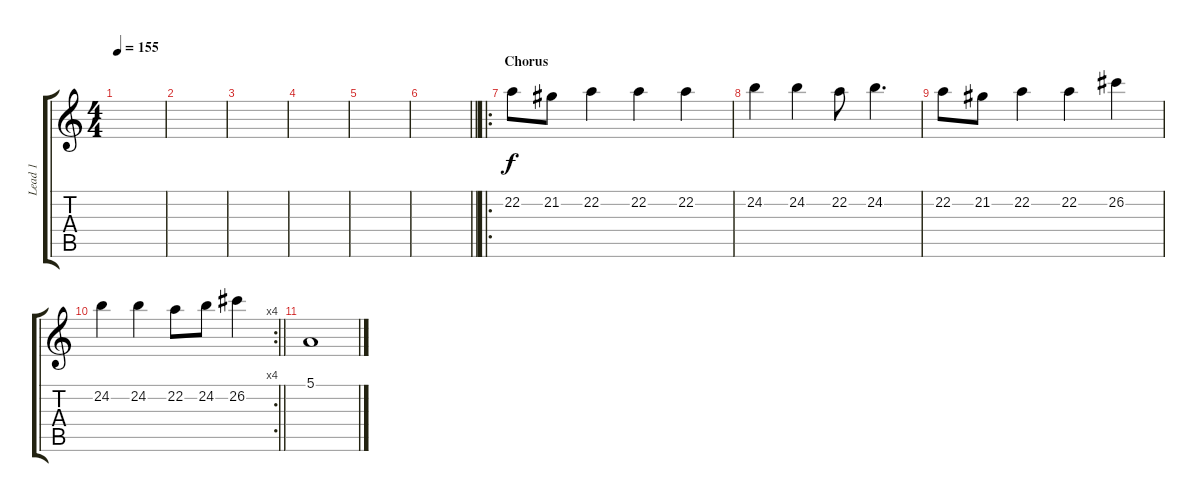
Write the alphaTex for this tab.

\track ("Lead 1" "Lead 1") {instrument lead1square}
\staff {score tabs}
\tuning (E4 B3 G3 D3 A2 E2) {hide}
\ts (4 4)
\tempo 155
\clef g2
\ks c
|
|
|
|
|
\barLineRight lightlight
|
\ro
\section ("" "Chorus")
22.2.8 21.2.8 22.2.4 22.2.4 22.2.4 |
24.2.4 24.2.4 22.2.8 24.2.4{d} |
22.2.8 21.2.8 22.2.4 22.2.4 26.2.4 |
\rc 4
\barLineRight lightlight
24.2.4 24.2.4 22.2.8 24.2.8 26.2.4 |
5.1.1
